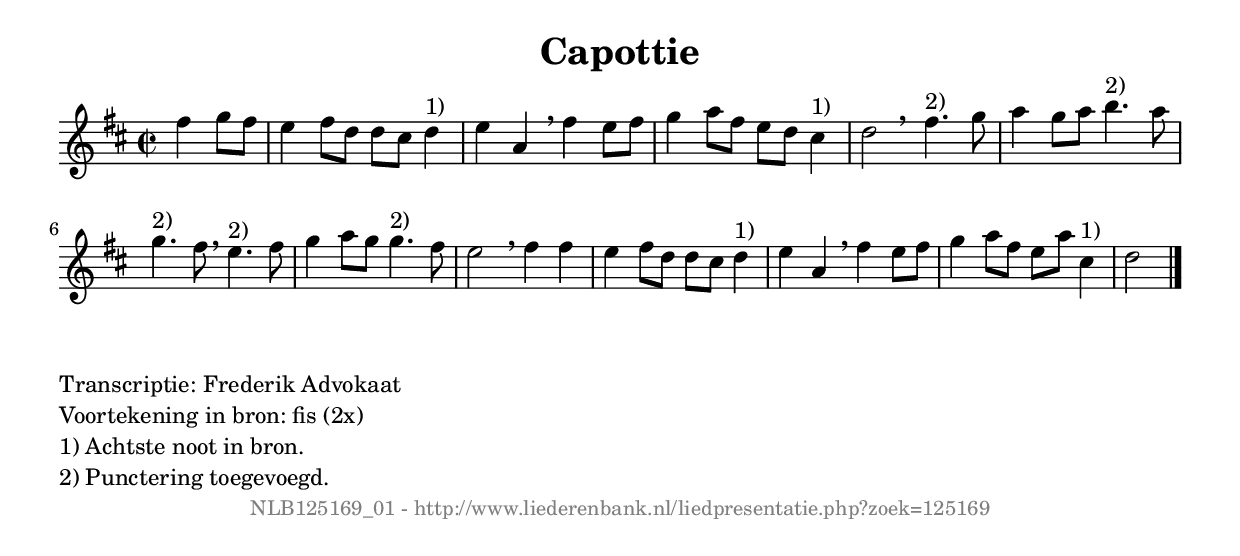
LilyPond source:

%
% produced by wce2krn 1.64 (7 June 2014)
%
\version"2.16"
#(append! paper-alist '(("long" . (cons (* 210 mm) (* 2000 mm)))))
#(set-default-paper-size "long")
sb = {\breathe}
mBreak = {\breathe }
bBreak = {\breathe }
x = {\once\override NoteHead #'style = #'cross }
gl=\glissando
itime={\override Staff.TimeSignature #'stencil = ##f }
ficta = {\once\set suggestAccidentals = ##t}
fine = {\once\override Score.RehearsalMark #'self-alignment-X = #1 \mark \markup {\italic{Fine}}}
dc = {\once\override Score.RehearsalMark #'self-alignment-X = #1 \mark \markup {\italic{D.C.}}}
dcf = {\once\override Score.RehearsalMark #'self-alignment-X = #1 \mark \markup {\italic{D.C. al Fine}}}
dcc = {\once\override Score.RehearsalMark #'self-alignment-X = #1 \mark \markup {\italic{D.C. al Coda}}}
ds = {\once\override Score.RehearsalMark #'self-alignment-X = #1 \mark \markup {\italic{D.S.}}}
dsf = {\once\override Score.RehearsalMark #'self-alignment-X = #1 \mark \markup {\italic{D.S. al Fine}}}
dsc = {\once\override Score.RehearsalMark #'self-alignment-X = #1 \mark \markup {\italic{D.S. al Coda}}}
pv = {\set Score.repeatCommands = #'((volta "1"))}
sv = {\set Score.repeatCommands = #'((volta "2"))}
tv = {\set Score.repeatCommands = #'((volta "3"))}
qv = {\set Score.repeatCommands = #'((volta "4"))}
xv = {\set Score.repeatCommands = #'((volta #f))}
\header{ tagline = ""
title = "Capottie"
}
\score {{
\key d \major
\relative g'
{
\set melismaBusyProperties = #'()
\partial 32*16
\time 2/2
\tempo 4=120
\override Score.MetronomeMark #'transparent = ##t
\override Score.RehearsalMark #'break-visibility = #(vector #t #t #f)
fis'4 g8 fis | e4 fis8 d d cis d4^"1)" e4 a, \sb fis' e8 fis g4 a8 fis e d cis4^"1)" d2 \bar ":|" \bBreak
fis4.^"2)" g8 | a4 g8 a b4.^"2)" a8 g4.^"2)" fis8 \sb e4.^"2)" fis8 g4 a8 g g4.^"2)" fis8 e2 \mBreak
fis4 fis e fis8 d d cis d4^"1)" e4 a, \sb fis'e8 fis g4 a8 fis e a cis,4^"1)" d2 \bar "|."
 }}
 \midi { }
 \layout {
            indent = 0.0\cm
}
}
\markup { \wordwrap-string #" 
Transcriptie: Frederik Advokaat

Voortekening in bron: fis (2x)

1) Achtste noot in bron.

2) Punctering toegevoegd.
"}
\markup { \vspace #0 } \markup { \with-color #grey \fill-line { \center-column { \smaller "NLB125169_01 - http://www.liederenbank.nl/liedpresentatie.php?zoek=125169" } } }
